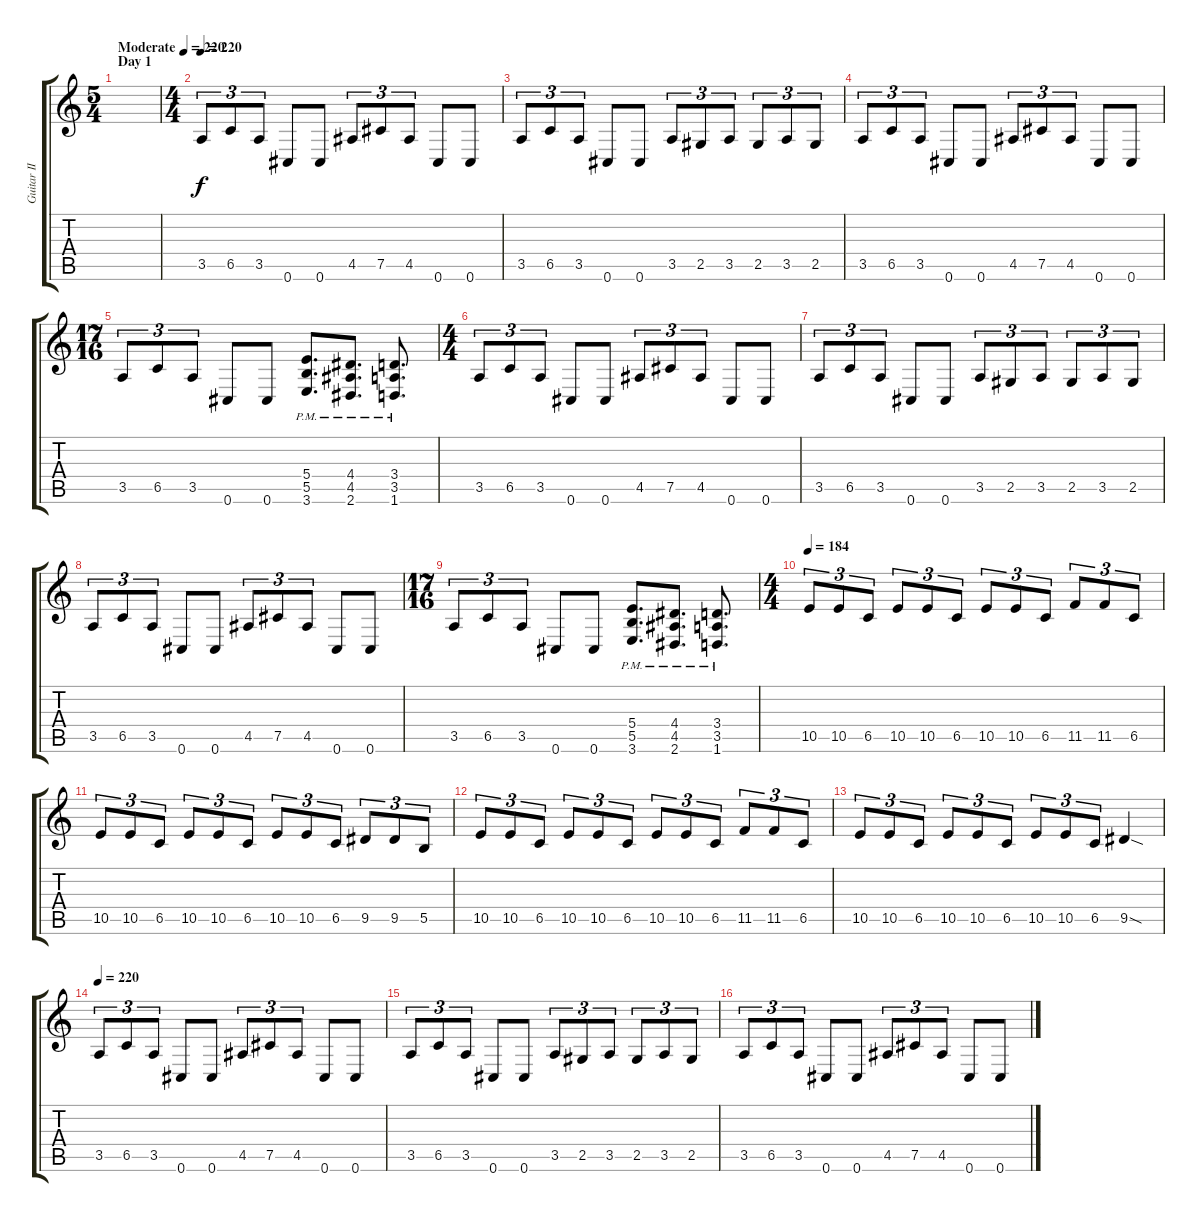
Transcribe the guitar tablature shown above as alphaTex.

\track ("Guitar II" "Guitar II") {instrument overdrivenguitar}
\staff {score tabs}
\tuning (Db4 Ab3 E3 B2 Gb2 Db2) {hide}
\ts (5 4)
\section ("" "Day 1")
\tempo (220 "Moderate")
\tempo 90
\tempo 200
\tempo (220 "Moderate")
\clef g2
\ks c
|
\ts (4 4)
\tempo 220
3.5.8{tu (3 2)} 6.5.8{tu (3 2)} 3.5.8{tu (3 2)} 0.6.8 0.6.8 4.5.8{tu (3 2)} 7.5.8{tu (3 2)} 4.5.8{tu (3 2)} 0.6.8 0.6.8 |
3.5.8{tu (3 2)} 6.5.8{tu (3 2)} 3.5.8{tu (3 2)} 0.6.8 0.6.8 3.5.8{tu (3 2)} 2.5.8{tu (3 2)} 3.5.8{tu (3 2)} 2.5.8{tu (3 2)} 3.5.8{tu (3 2)} 2.5.8{tu (3 2)} |
3.5.8{tu (3 2)} 6.5.8{tu (3 2)} 3.5.8{tu (3 2)} 0.6.8 0.6.8 4.5.8{tu (3 2)} 7.5.8{tu (3 2)} 4.5.8{tu (3 2)} 0.6.8 0.6.8 |
\ts (17 16)
3.5.8{tu (3 2)} 6.5.8{tu (3 2)} 3.5.8{tu (3 2)} 0.6.8 0.6.8 (5.4{pm} 5.5{pm} 3.6{pm}).8{d} (4.4{pm} 4.5{pm} 2.6{pm}).8{d} (3.4{pm} 3.5{pm} 1.6{pm}).8{d} |
\ts (4 4)
3.5.8{tu (3 2)} 6.5.8{tu (3 2)} 3.5.8{tu (3 2)} 0.6.8 0.6.8 4.5.8{tu (3 2)} 7.5.8{tu (3 2)} 4.5.8{tu (3 2)} 0.6.8 0.6.8 |
3.5.8{tu (3 2)} 6.5.8{tu (3 2)} 3.5.8{tu (3 2)} 0.6.8 0.6.8 3.5.8{tu (3 2)} 2.5.8{tu (3 2)} 3.5.8{tu (3 2)} 2.5.8{tu (3 2)} 3.5.8{tu (3 2)} 2.5.8{tu (3 2)} |
3.5.8{tu (3 2)} 6.5.8{tu (3 2)} 3.5.8{tu (3 2)} 0.6.8 0.6.8 4.5.8{tu (3 2)} 7.5.8{tu (3 2)} 4.5.8{tu (3 2)} 0.6.8 0.6.8 |
\ts (17 16)
3.5.8{tu (3 2)} 6.5.8{tu (3 2)} 3.5.8{tu (3 2)} 0.6.8 0.6.8 (5.4{pm} 5.5{pm} 3.6{pm}).8{d} (4.4{pm} 4.5{pm} 2.6{pm}).8{d} (3.4{pm} 3.5{pm} 1.6{pm}).8{d} |
\ts (4 4)
\tempo 184
10.5.8{tu (3 2)} 10.5.8{tu (3 2)} 6.5.8{tu (3 2)} 10.5.8{tu (3 2)} 10.5.8{tu (3 2)} 6.5.8{tu (3 2)} 10.5.8{tu (3 2)} 10.5.8{tu (3 2)} 6.5.8{tu (3 2)} 11.5.8{tu (3 2)} 11.5.8{tu (3 2)} 6.5.8{tu (3 2)} |
10.5.8{tu (3 2)} 10.5.8{tu (3 2)} 6.5.8{tu (3 2)} 10.5.8{tu (3 2)} 10.5.8{tu (3 2)} 6.5.8{tu (3 2)} 10.5.8{tu (3 2)} 10.5.8{tu (3 2)} 6.5.8{tu (3 2)} 9.5.8{tu (3 2)} 9.5.8{tu (3 2)} 5.5.8{tu (3 2)} |
10.5.8{tu (3 2)} 10.5.8{tu (3 2)} 6.5.8{tu (3 2)} 10.5.8{tu (3 2)} 10.5.8{tu (3 2)} 6.5.8{tu (3 2)} 10.5.8{tu (3 2)} 10.5.8{tu (3 2)} 6.5.8{tu (3 2)} 11.5.8{tu (3 2)} 11.5.8{tu (3 2)} 6.5.8{tu (3 2)} |
10.5.8{tu (3 2)} 10.5.8{tu (3 2)} 6.5.8{tu (3 2)} 10.5.8{tu (3 2)} 10.5.8{tu (3 2)} 6.5.8{tu (3 2)} 10.5.8{tu (3 2)} 10.5.8{tu (3 2)} 6.5.8{tu (3 2)} 9.5{sod}.4 |
\tempo 110
\tempo 220
3.5.8{tu (3 2)} 6.5.8{tu (3 2)} 3.5.8{tu (3 2)} 0.6.8 0.6.8 4.5.8{tu (3 2)} 7.5.8{tu (3 2)} 4.5.8{tu (3 2)} 0.6.8 0.6.8 |
3.5.8{tu (3 2)} 6.5.8{tu (3 2)} 3.5.8{tu (3 2)} 0.6.8 0.6.8 3.5.8{tu (3 2)} 2.5.8{tu (3 2)} 3.5.8{tu (3 2)} 2.5.8{tu (3 2)} 3.5.8{tu (3 2)} 2.5.8{tu (3 2)} |
3.5.8{tu (3 2)} 6.5.8{tu (3 2)} 3.5.8{tu (3 2)} 0.6.8 0.6.8 4.5.8{tu (3 2)} 7.5.8{tu (3 2)} 4.5.8{tu (3 2)} 0.6.8 0.6.8
